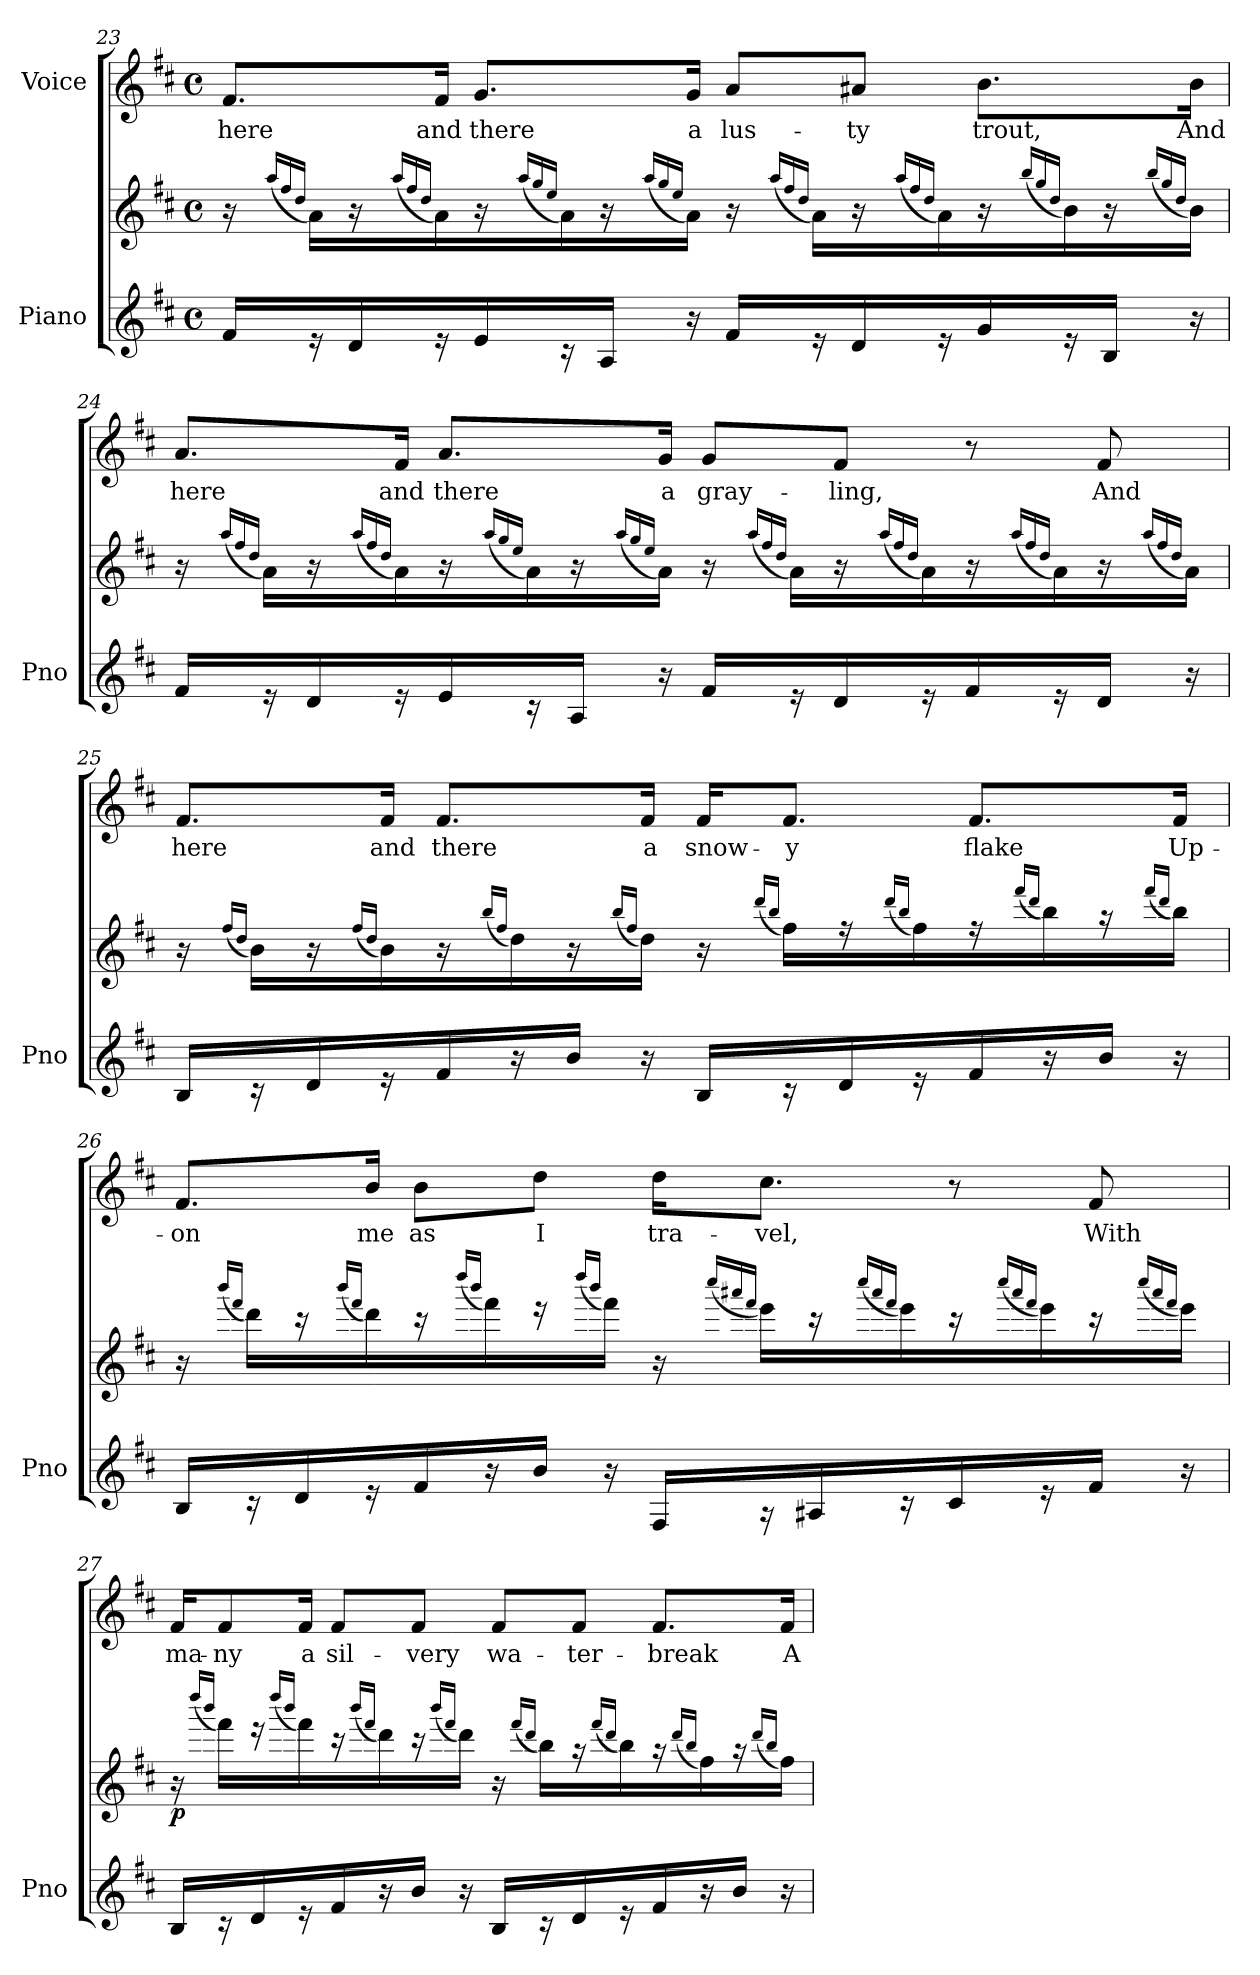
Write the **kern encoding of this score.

**kern	**kern	**dynam	**kern	**text
*part2	*part2	*part2	*part1	*part1
*staff3	*staff2	*staff2/3	*staff1	*staff1
*I"Piano	*	*	*I"Voice	*
*I'Pno	*	*	*	*
!!LO:LB:g=z
*clefG2	*clefG2	*	*clefG2	*
*k[f#c#]	*k[f#c#]	*	*k[f#c#]	*
*M4/4	*M4/4	*	*M4/4	*
*met(c)	*met(c)	*	*met(c)	*
=23	=23	=23	=23	=23
!	!	!	!	!LO:LY:b
16f#/LL	16r	.	8.f#/L	here
.	(16qaa/LL	.	.	.
.	16qff#/	.	.	.
.	16qdd/JJ	.	.	.
16r	16a\LL)	.	.	.
16d/	16r	.	.	.
.	(16qaa/LL	.	.	.
.	16qff#/	.	.	.
.	16qdd/JJ	.	.	.
!	!	!	!	!LO:LY:b
16r	16a\)	.	16f#/Jk	and
!	!	!	!	!LO:LY:b
16e/	16r	.	8.g/L	there
.	(16qaa/LL	.	.	.
.	16qgg/	.	.	.
.	16qee/JJ	.	.	.
16r	16a\)	.	.	.
16A/JJ	16r	.	.	.
.	(16qaa/LL	.	.	.
.	16qgg/	.	.	.
.	16qee/JJ	.	.	.
!	!	!	!	!LO:LY:b
16r	16a\JJ)	.	16g/Jk	a
!	!	!	!	!LO:LY:b
16f#/LL	16r	.	8a/L	lus-
.	(16qaa/LL	.	.	.
.	16qff#/	.	.	.
.	16qdd/JJ	.	.	.
16r	16a\LL)	.	.	.
!	!	!	!	!LO:LY:b
16d/	16r	.	8a#X/J	-ty
.	(16qaa/LL	.	.	.
.	16qff#/	.	.	.
.	16qdd/JJ	.	.	.
16r	16a\)	.	.	.
!	!	!	!	!LO:LY:b
16g/	16r	.	8.b\L	trout,
.	(16qbb/LL	.	.	.
.	16qgg/	.	.	.
.	16qdd/JJ	.	.	.
16r	16b\)	.	.	.
16B/JJ	16r	.	.	.
.	(16qbb/LL	.	.	.
.	16qgg/	.	.	.
.	16qdd/JJ	.	.	.
!	!	!	!	!LO:LY:b
16r	16b\JJ)	.	16b\Jk	And
!!LO:LB:g=z
=24	=24	=24	=24	=24
!	!	!	!	!LO:LY:b
16f#/LL	16r	.	8.a/L	here
.	(16qaa/LL	.	.	.
.	16qff#/	.	.	.
.	16qdd/JJ	.	.	.
16r	16a\LL)	.	.	.
16d/	16r	.	.	.
.	(16qaa/LL	.	.	.
.	16qff#/	.	.	.
.	16qdd/JJ	.	.	.
!	!	!	!	!LO:LY:b
16r	16a\)	.	16f#/Jk	and
!	!	!	!	!LO:LY:b
16e/	16r	.	8.a/L	there
.	(16qaa/LL	.	.	.
.	16qgg/	.	.	.
.	16qee/JJ	.	.	.
16r	16a\)	.	.	.
16A/JJ	16r	.	.	.
.	(16qaa/LL	.	.	.
.	16qgg/	.	.	.
.	16qee/JJ	.	.	.
!	!	!	!	!LO:LY:b
16r	16a\JJ)	.	16g/Jk	a
!	!	!	!	!LO:LY:b
16f#/LL	16r	.	8g/L	gray-
.	(16qaa/LL	.	.	.
.	16qff#/	.	.	.
.	16qdd/JJ	.	.	.
16r	16a\LL)	.	.	.
!	!	!	!	!LO:LY:b
16d/	16r	.	8f#/J	-ling,
.	(16qaa/LL	.	.	.
.	16qff#/	.	.	.
.	16qdd/JJ	.	.	.
16r	16a\)	.	.	.
16f#/	16r	.	8r	.
.	(16qaa/LL	.	.	.
.	16qff#/	.	.	.
.	16qdd/JJ	.	.	.
16r	16a\)	.	.	.
!	!	!	!	!LO:LY:b
16d/JJ	16r	.	8f#/	And
.	(16qaa/LL	.	.	.
.	16qff#/	.	.	.
.	16qdd/JJ	.	.	.
16r	16a\JJ)	.	.	.
!!LO:PB:g=z
=25	=25	=25	=25	=25
!	!	!	!	!LO:LY:b
16B/LL	16r	.	8.f#/L	here
.	(16qff#/LL	.	.	.
.	16qdd/JJ	.	.	.
16r	16b\LL)	.	.	.
16d/	16r	.	.	.
.	(16qff#/LL	.	.	.
.	16qdd/JJ	.	.	.
!	!	!	!	!LO:LY:b
16r	16b\)	.	16f#/Jk	and
!	!	!	!	!LO:LY:b
16f#/	16r	.	8.f#/L	there
.	(16qbb/LL	.	.	.
.	16qff#/JJ	.	.	.
16r	16dd\)	.	.	.
16b/JJ	16r	.	.	.
.	(16qbb/LL	.	.	.
.	16qff#/JJ	.	.	.
!	!	!	!	!LO:LY:b
16r	16dd\JJ)	.	16f#/Jk	a
!	!	!	!	!LO:LY:b
16B/LL	16r	.	16f#/KL	snow-
.	(16qddd/LL	.	.	.
.	16qbb/JJ	.	.	.
!	!	!	!	!LO:LY:b
16r	16ff#\LL)	.	8.f#/J	-y
16d/	16r	.	.	.
.	(16qddd/LL	.	.	.
.	16qbb/JJ	.	.	.
16r	16ff#\)	.	.	.
!	!	!	!	!LO:LY:b
16f#/	16r	.	8.f#/L	flake
.	(16qfff#/LL	.	.	.
.	16qddd/JJ	.	.	.
16r	16bb\)	.	.	.
16b/JJ	16r	.	.	.
.	(16qfff#/LL	.	.	.
.	16qddd/JJ	.	.	.
!	!	!	!	!LO:LY:b
16r	16bb\JJ)	.	16f#/Jk	Up-
!!LO:LB:g=z
=26	=26	=26	=26	=26
!	!	!	!	!LO:LY:b
16B/LL	16r	.	8.f#/L	-on
.	(16qbbb/LL	.	.	.
.	16qfff#/JJ	.	.	.
16r	16ddd\LL)	.	.	.
16d/	16r	.	.	.
.	(16qbbb/LL	.	.	.
.	16qfff#/JJ	.	.	.
!	!	!	!	!LO:LY:b
16r	16ddd\)	.	16b/Jk	me
!	!	!	!	!LO:LY:b
16f#/	16r	.	8b\L	as
.	(16qdddd/LL	.	.	.
.	16qbbb/JJ	.	.	.
16r	16fff#\)	.	.	.
!	!	!	!	!LO:LY:b
16b/JJ	16r	.	8dd\J	I
.	(16qdddd/LL	.	.	.
.	16qbbb/JJ	.	.	.
16r	16fff#\JJ)	.	.	.
!	!	!	!	!LO:LY:b
16F#/LL	16r	.	16dd\KL	tra-
.	(16qcccc#/LL	.	.	.
.	16qaaa#X/	.	.	.
.	16qfff#/JJ	.	.	.
!	!	!	!	!LO:LY:b
16r	16eee\LL)	.	8.cc#\J	-vel,
16A#X/	16r	.	.	.
.	(16qcccc#/LL	.	.	.
.	16qaaa#/	.	.	.
.	16qfff#/JJ	.	.	.
16r	16eee\)	.	.	.
16c#/	16r	.	8r	.
.	(16qcccc#/LL	.	.	.
.	16qaaa#/	.	.	.
.	16qfff#/JJ	.	.	.
16r	16eee\)	.	.	.
!	!	!	!	!LO:LY:b
16f#/JJ	16r	.	8f#/	With
.	(16qcccc#/LL	.	.	.
.	16qaaa#/	.	.	.
.	16qfff#/JJ	.	.	.
16r	16eee\JJ)	.	.	.
!!LO:LB:g=z
=27	=27	=27	=27	=27
!	!	!LO:DY:b	!	!LO:LY:b
16B/LL	16r	p	16f#/KL	ma-
.	(16qdddd/LL	.	.	.
.	16qbbb/JJ	.	.	.
!	!	!	!	!LO:LY:b
16r	16fff#\LL)	.	8f#/	-ny
16d/	16r	.	.	.
.	(16qdddd/LL	.	.	.
.	16qbbb/JJ	.	.	.
!	!	!	!	!LO:LY:b
16r	16fff#\)	.	16f#/Jk	a
!	!	!	!	!LO:LY:b
16f#/	16r	.	8f#/L	sil-
.	(16qbbb/LL	.	.	.
.	16qfff#/JJ	.	.	.
16r	16ddd\)	.	.	.
!	!	!	!	!LO:LY:b
16b/JJ	16r	.	8f#/J	-very
.	(16qbbb/LL	.	.	.
.	16qfff#/JJ	.	.	.
16r	16ddd\JJ)	.	.	.
!	!	!	!	!LO:LY:b
16B/LL	16r	.	8f#/L	wa-
.	(16qfff#/LL	.	.	.
.	16qddd/JJ	.	.	.
16r	16bb\LL)	.	.	.
!	!	!	!	!LO:LY:b
16d/	16r	.	8f#/J	-ter-
.	(16qfff#/LL	.	.	.
.	16qddd/JJ	.	.	.
16r	16bb\)	.	.	.
!	!	!	!	!LO:LY:b
16f#/	16r	.	8.f#/L	-break
.	(16qddd/LL	.	.	.
.	16qbb/JJ	.	.	.
16r	16ff#\)	.	.	.
16b/JJ	16r	.	.	.
.	(16qddd/LL	.	.	.
.	16qbb/JJ	.	.	.
!	!	!	!	!LO:LY:b
16r	16ff#\JJ)	.	16f#/Jk	A-
=	=	=	=	=
*-	*-	*-	*-	*-
